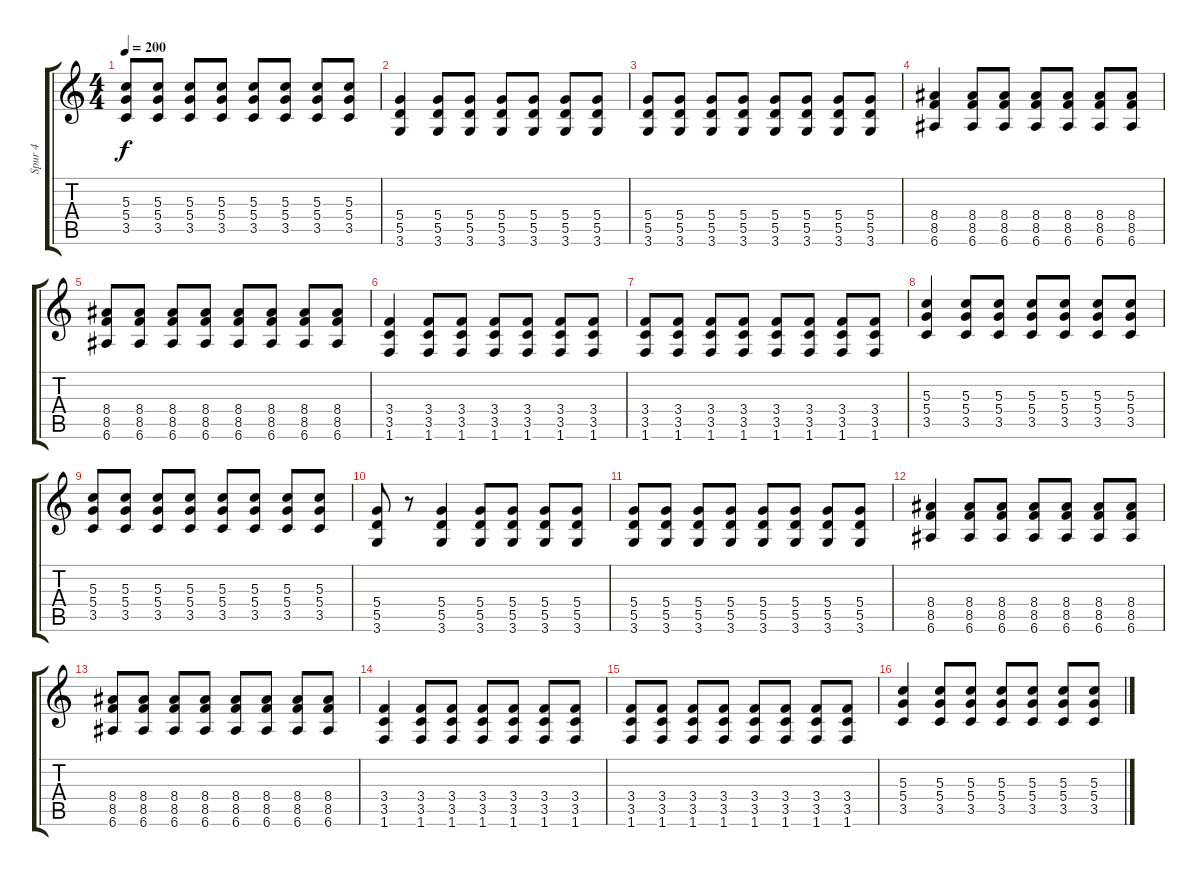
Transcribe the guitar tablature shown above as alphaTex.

\track ("Spur 4" "Spur 4") {instrument distortionguitar}
\staff {score tabs}
\tuning (E4 B3 G3 D3 A2 E2) {hide}
\ts (4 4)
\tempo 200
\clef g2
\ks c
(5.3{t} 5.4{t} 3.5{t}).8{dy f} (5.3 5.4 3.5).8 (5.3 5.4 3.5).8 (5.3 5.4 3.5).8 (5.3 5.4 3.5).8 (5.3 5.4 3.5).8 (5.3 5.4 3.5).8 (5.3 5.4 3.5).8 |
(5.4 5.5 3.6).4 (5.4 5.5 3.6).8 (5.4 5.5 3.6).8 (5.4 5.5 3.6).8 (5.4 5.5 3.6).8 (5.4 5.5 3.6).8 (5.4 5.5 3.6).8 |
(5.4 5.5 3.6).8 (5.4 5.5 3.6).8 (5.4 5.5 3.6).8 (5.4 5.5 3.6).8 (5.4 5.5 3.6).8 (5.4 5.5 3.6).8 (5.4 5.5 3.6).8 (5.4 5.5 3.6).8 |
(8.4 8.5 6.6).4 (8.4 8.5 6.6).8 (8.4 8.5 6.6).8 (8.4 8.5 6.6).8 (8.4 8.5 6.6).8 (8.4 8.5 6.6).8 (8.4 8.5 6.6).8 |
(8.4 8.5 6.6).8 (8.4 8.5 6.6).8 (8.4 8.5 6.6).8 (8.4 8.5 6.6).8 (8.4 8.5 6.6).8 (8.4 8.5 6.6).8 (8.4 8.5 6.6).8 (8.4 8.5 6.6).8 |
(3.4 3.5 1.6).4 (3.4 3.5 1.6).8 (3.4 3.5 1.6).8 (3.4 3.5 1.6).8 (3.4 3.5 1.6).8 (3.4 3.5 1.6).8 (3.4 3.5 1.6).8 |
(3.4 3.5 1.6).8 (3.4 3.5 1.6).8 (3.4 3.5 1.6).8 (3.4 3.5 1.6).8 (3.4 3.5 1.6).8 (3.4 3.5 1.6).8 (3.4 3.5 1.6).8 (3.4 3.5 1.6).8 |
(5.3 5.4 3.5).4 (5.3 5.4 3.5).8 (5.3 5.4 3.5).8 (5.3 5.4 3.5).8 (5.3 5.4 3.5).8 (5.3 5.4 3.5).8 (5.3 5.4 3.5).8 |
(5.3 5.4 3.5).8 (5.3 5.4 3.5).8 (5.3 5.4 3.5).8 (5.3 5.4 3.5).8 (5.3 5.4 3.5).8 (5.3 5.4 3.5).8 (5.3 5.4 3.5).8 (5.3 5.4 3.5).8 |
(5.4 5.5 3.6).8 r.8 (5.4 5.5 3.6).4 (5.4 5.5 3.6).8 (5.4 5.5 3.6).8 (5.4 5.5 3.6).8 (5.4 5.5 3.6).8 |
(5.4 5.5 3.6).8 (5.4 5.5 3.6).8 (5.4 5.5 3.6).8 (5.4 5.5 3.6).8 (5.4 5.5 3.6).8 (5.4 5.5 3.6).8 (5.4 5.5 3.6).8 (5.4 5.5 3.6).8 |
(8.4 8.5 6.6).4 (8.4 8.5 6.6).8 (8.4 8.5 6.6).8 (8.4 8.5 6.6).8 (8.4 8.5 6.6).8 (8.4 8.5 6.6).8 (8.4 8.5 6.6).8 |
(8.4 8.5 6.6).8 (8.4 8.5 6.6).8 (8.4 8.5 6.6).8 (8.4 8.5 6.6).8 (8.4 8.5 6.6).8 (8.4 8.5 6.6).8 (8.4 8.5 6.6).8 (8.4 8.5 6.6).8 |
(3.4 3.5 1.6).4 (3.4 3.5 1.6).8 (3.4 3.5 1.6).8 (3.4 3.5 1.6).8 (3.4 3.5 1.6).8 (3.4 3.5 1.6).8 (3.4 3.5 1.6).8 |
(3.4 3.5 1.6).8 (3.4 3.5 1.6).8 (3.4 3.5 1.6).8 (3.4 3.5 1.6).8 (3.4 3.5 1.6).8 (3.4 3.5 1.6).8 (3.4 3.5 1.6).8 (3.4 3.5 1.6).8 |
(5.3 5.4 3.5).4 (5.3 5.4 3.5).8 (5.3 5.4 3.5).8 (5.3 5.4 3.5).8 (5.3 5.4 3.5).8 (5.3 5.4 3.5).8 (5.3 5.4 3.5).8
